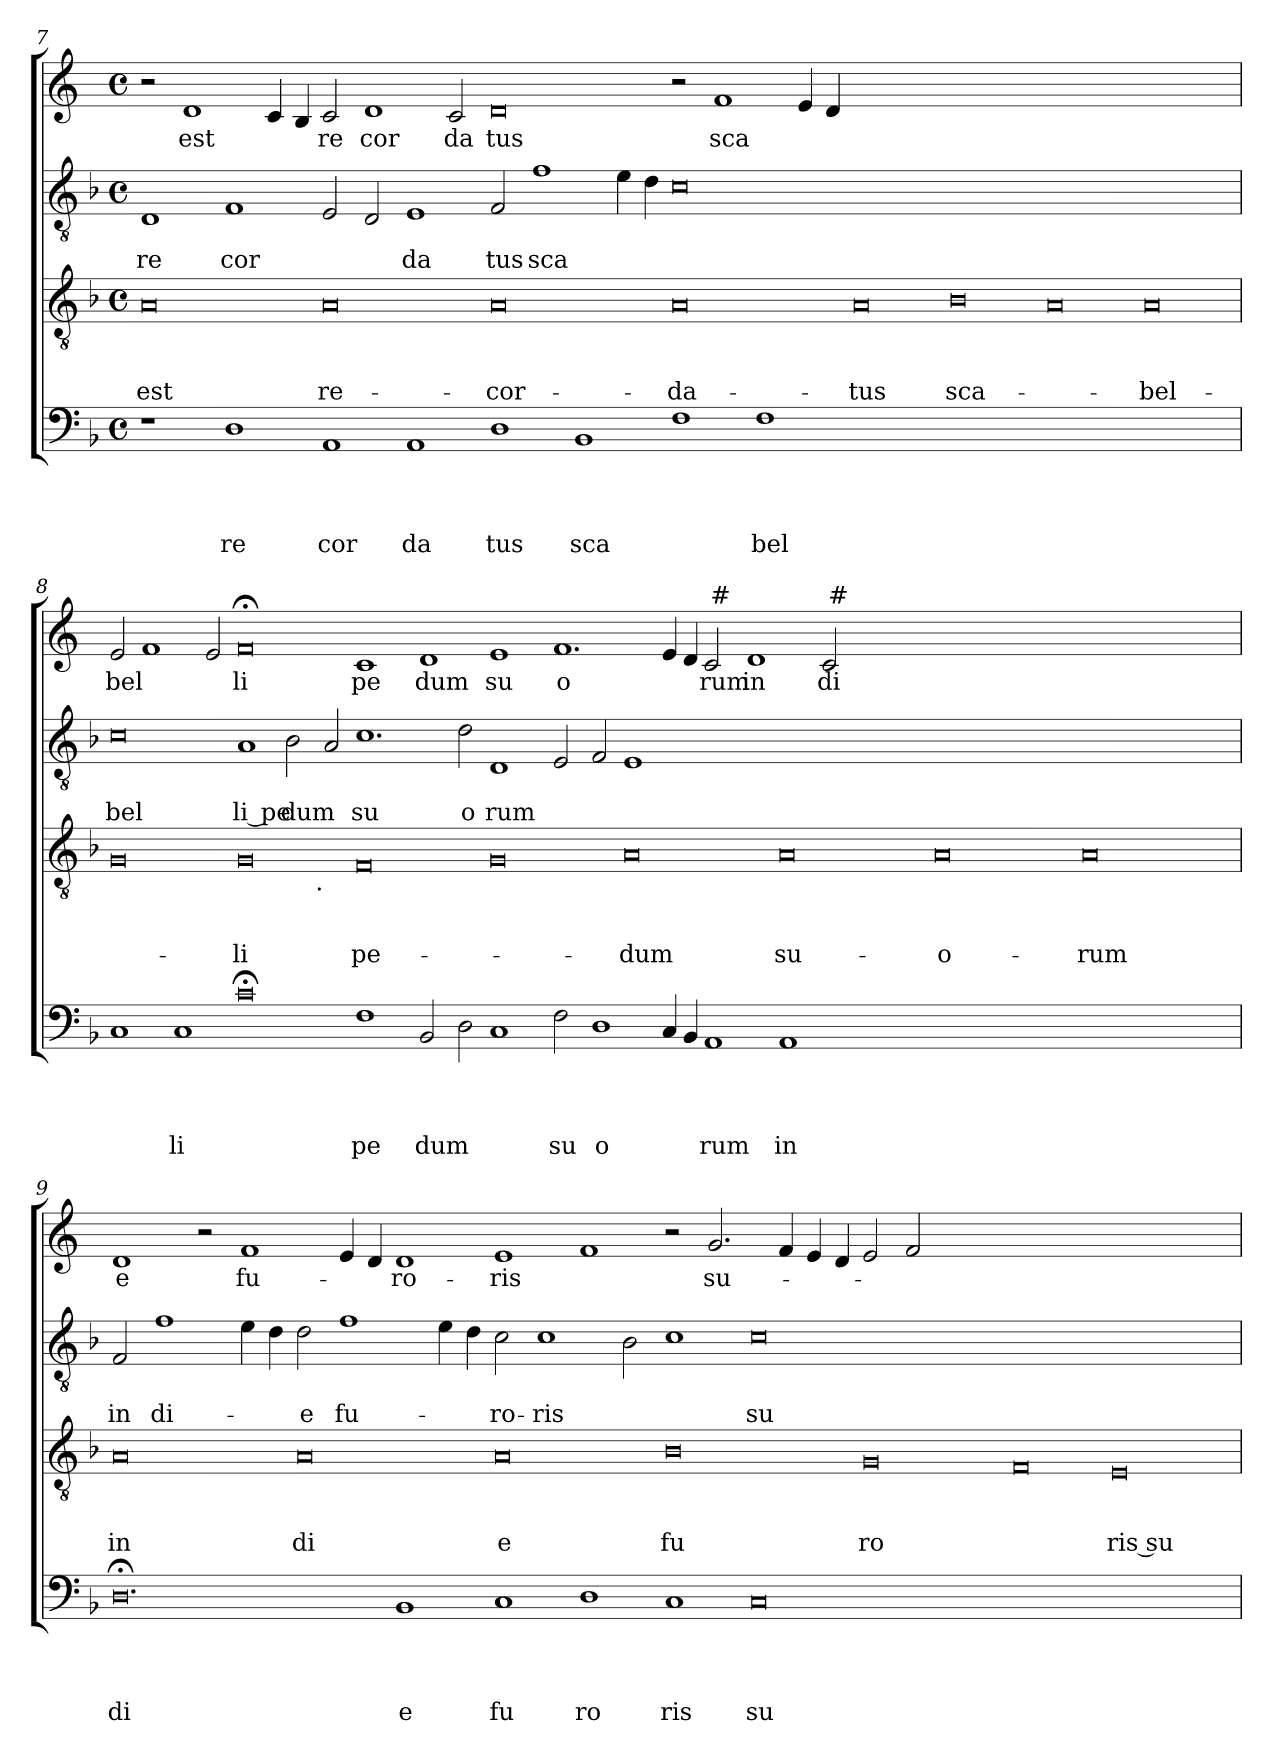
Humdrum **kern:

**kern	**text	**text	**text	**text	**kern	**text	**text	**text	**kern	**text	**text	**kern	**text
*part4	*part4	*part4	*part4	*part4	*part3	*part3	*part3	*part3	*part2	*part2	*part2	*part1	*part1
*staff4	*staff4	*staff4	*staff4	*staff4	*staff3	*staff3	*staff3	*staff3	*staff2	*staff2	*staff2	*staff1	*staff1
!!LO:LB:g=z
*clefF4	*	*	*	*	*clefGv2	*	*	*	*clefGv2	*	*	*clefG2	*
*	*	*	*	*	*	*	*	*	*	*	*	*ITrd-3c-5	*
*k[b-]	*	*	*	*	*k[b-]	*	*	*	*k[b-]	*	*	*k[b-]	*
*F:	*	*	*	*	*F:	*	*	*	*F:	*	*	*F:	*
*M4/4	*	*	*	*	*M4/4	*	*	*	*M4/4	*	*	*M4/4	*
*met(c)	*	*	*	*	*met(c)	*	*	*	*met(c)	*	*	*met(c)	*
=7	=7	=7	=7	=7	=7	=7	=7	=7	=7	=7	=7	=7	=7
!	!	!	!	!	!	!	!	!LO:LY:b	!	!	!LO:LY:b	!	!
1r	.	.	.	.	0A	.	.	est	1D	.	re	2r	.
!	!	!	!	!	!	!	!	!	!	!	!	!	!LO:LY:b
.	.	.	.	.	.	.	.	.	.	.	.	1g	est
!	!	!	!	!LO:LY:b	!	!	!	!	!	!	!LO:LY:b	!	!
1D	.	.	.	re	.	.	.	.	1F	.	cor	.	.
.	.	.	.	.	.	.	.	.	.	.	.	4f/	.
.	.	.	.	.	.	.	.	.	.	.	.	4e/	.
!	!	!	!	!LO:LY:b	!	!	!	!LO:LY:b	!	!	!	!	!LO:LY:b
1AA	.	.	.	cor	0A	.	.	re-	2E/	.	.	2f/	re
!	!	!	!	!	!	!	!	!	!	!	!	!	!LO:LY:b
.	.	.	.	.	.	.	.	.	2D/	.	.	1g	cor
!	!	!	!	!LO:LY:b	!	!	!	!	!	!	!LO:LY:b	!	!
1AA	.	.	.	da	.	.	.	.	1E	.	da	.	.
!	!	!	!	!	!	!	!	!	!	!	!	!	!LO:LY:b
.	.	.	.	.	.	.	.	.	.	.	.	2f/	da
!	!	!	!	!LO:LY:b	!	!	!	!LO:LY:b	!	!	!LO:LY:b	!	!LO:LY:b
1D	.	.	.	tus	0A	.	.	-cor-	2F/	.	tus	0g	tus
!	!	!	!	!	!	!	!	!	!	!	!LO:LY:b	!	!
.	.	.	.	.	.	.	.	.	1f	.	sca	.	.
!	!	!	!	!LO:LY:b	!	!	!	!	!	!	!	!	!
1BB-	.	.	.	sca	.	.	.	.	.	.	.	.	.
.	.	.	.	.	.	.	.	.	4e\	.	.	.	.
.	.	.	.	.	.	.	.	.	4d\	.	.	.	.
!	!	!	!	!	!	!	!	!LO:LY:b	!	!	!	!	!
1F	.	.	.	.	0A	.	.	-da-	0c	.	.	2r	.
!	!	!	!	!	!	!	!	!	!	!	!	!	!LO:LY:b
.	.	.	.	.	.	.	.	.	.	.	.	1b-	sca
!	!	!	!	!LO:LY:b	!	!	!	!	!	!	!	!	!
1F	.	.	.	bel	.	.	.	.	.	.	.	.	.
.	.	.	.	.	.	.	.	.	.	.	.	4a/	.
.	.	.	.	.	.	.	.	.	.	.	.	4g/	.
!	!	!	!	!	!	!	!	!LO:LY:b	!	!	!	!	!
000ryy	.	.	.	.	0A	.	.	-tus	000ryy	.	.	000ryy	.
!	!	!	!	!	!	!	!	!LO:LY:b	!	!	!	!	!
.	.	.	.	.	0B-	.	.	sca-	.	.	.	.	.
.	.	.	.	.	0A	.	.	.	.	.	.	.	.
!	!	!	!	!	!	!	!	!LO:LY:b	!	!	!	!	!
.	.	.	.	.	0A	.	.	-bel-	.	.	.	.	.
!!LO:LB:g=z
=8	=8	=8	=8	=8	=8	=8	=8	=8	=8	=8	=8	=8	=8
!	!	!	!	!	!	!	!	!	!	!	!LO:LY:b	!	!LO:LY:b
*	*	*	*	*	*^	*	*	*	*	*	*	*^	*
*	*	*	*	*	*	*	*	*	*	*	*	*	*	*^	*
1C	.	.	.	.	0G	1ryy	.	.	.	0c	.	bel	2a/	1ryy	1ryy	bel
.	.	.	.	.	.	.	.	.	.	.	.	.	1b-	.	.	.
!	!	!	!	!LO:LY:b	!	!	!	!	!	!	!	!	!	!	!	!
1C	.	.	.	li	.	1ryy	.	.	.	.	.	.	.	1ryy	1ryy	.
.	.	.	.	.	.	.	.	.	.	.	.	.	2a/	.	.	.
!	!	!	!	!	!	!	!	!	!LO:LY:b:rj	!	!	!LO:LY:b:rj	!	!	!	!LO:LY:b
0c;<	.	.	.	.	0G	1ryy	.	.	-li	1A	.	li pe	0b-;	1ryy	1ryy	li
!	!	!	!	!	!	!	!	!	!	!	!	!LO:LY:b	!	!	!	!
.	.	.	.	.	.	4..ryy	.	.	.	2B-\	.	dum	.	1ryy	1ryy	.
!	!	!	!	!	!	!LO:TX:b:t=.	!	!	!	!	!	!	!	!	!	!
.	.	.	.	.	.	1ryy	.	.	.	.	.	.	.	.	.	.
.	.	.	.	.	.	.	.	.	.	2A/	.	.	.	.	.	.
!	!	!	!	!LO:LY:b	!	!	!	!	!LO:LY:b	!	!	!LO:LY:b	!	!	!	!LO:LY:b
1F	.	.	.	pe	0F	.	.	.	pe-	1.c	.	su	1f	1ryy	1ryy	pe
.	.	.	.	.	.	1ryy	.	.	.	.	.	.	.	.	.	.
!	!	!	!	!LO:LY:b	!	!	!	!	!	!	!	!	!	!	!	!LO:LY:b
2BB-/	.	.	.	dum	.	.	.	.	.	.	.	.	1g	1ryy	1ryy	dum
.	.	.	.	.	.	1ryy	.	.	.	.	.	.	.	.	.	.
!	!	!	!	!	!	!	!	!	!	!	!	!LO:LY:b	!	!	!	!
2D\	.	.	.	.	.	.	.	.	.	2d\	.	o	.	.	.	.
!	!	!	!	!	!	!	!	!	!	!	!	!LO:LY:b	!	!	!	!LO:LY:b
1C	.	.	.	.	0G	.	.	.	.	1D	.	rum	1a	1ryy	1ryy	su
.	.	.	.	.	.	1ryy	.	.	.	.	.	.	.	.	.	.
!	!	!	!	!LO:LY:b	!	!	!	!	!	!	!	!	!	!	!	!LO:LY:b:rj
2F\	.	.	.	su	.	.	.	.	.	2E/	.	.	1.b-	1ryy	1ryy	o
.	.	.	.	.	.	1ryy	.	.	.	.	.	.	.	.	.	.
!	!	!	!	!LO:LY:b:rj	!	!	!	!	!	!	!	!	!	!	!	!
1D	.	.	.	o	.	.	.	.	.	2F/	.	.	.	.	.	.
!	!	!	!	!	!	!	!	!	!LO:LY:b	!	!	!	!	!	!	!
.	.	.	.	.	0A	.	.	.	-dum	1E	.	.	.	1ryy	1ryy	.
.	.	.	.	.	.	1ryy	.	.	.	.	.	.	.	.	.	.
4C/	.	.	.	.	.	.	.	.	.	.	.	.	4a/	.	.	.
4BB-/	.	.	.	.	.	.	.	.	.	.	.	.	4g/	.	.	.
!	!	!	!	!LO:LY:b	!	!	!	!	!	!	!	!	!	!	!	!LO:LY:b
1AA	.	.	.	rum	.	.	.	.	.	1%7ryy	.	.	2f/	32ryy	1ryy	rum
!	!	!	!	!	!	!	!	!	!	!	!	!	!	!LO:TX:a:t=#	!	!
.	.	.	.	.	.	.	.	.	.	.	.	.	.	1ryy	.	.
.	.	.	.	.	.	1ryy	.	.	.	.	.	.	.	.	.	.
!	!	!	!	!	!	!	!	!	!	!	!	!	!	!	!	!LO:LY:b
.	.	.	.	.	.	.	.	.	.	.	.	.	1g	.	.	in
!	!	!	!	!LO:LY:b	!	!	!	!	!LO:LY:b	!	!	!	!	!	!	!
1AA	.	.	.	in	0A	.	.	.	su-	.	.	.	.	.	2ryy	.
.	.	.	.	.	.	.	.	.	.	.	.	.	.	1ryy	.	.
.	.	.	.	.	.	1ryy	.	.	.	.	.	.	.	.	.	.
!	!	!	!	!	!	!	!	!	!	!	!	!	!	!	!	!LO:LY:b
.	.	.	.	.	.	.	.	.	.	.	.	.	2f/	.	32ryy	di
!	!	!	!	!	!	!	!	!	!	!	!	!	!	!	!LO:TX:a:t=#	!
.	.	.	.	.	.	.	.	.	.	.	.	.	.	.	1ryy	.
00ryy	.	.	.	.	.	.	.	.	.	.	.	.	00ryy	.	.	.
.	.	.	.	.	.	.	.	.	.	.	.	.	.	1ryy	.	.
.	.	.	.	.	.	1ryy	.	.	.	.	.	.	.	.	.	.
.	.	.	.	.	.	.	.	.	.	.	.	.	.	.	1ryy	.
!	!	!	!	!	!	!	!	!	!LO:LY:b	!	!	!	!	!	!	!
.	.	.	.	.	0A	.	.	.	-o-	.	.	.	.	.	.	.
.	.	.	.	.	.	.	.	.	.	.	.	.	.	1ryy	.	.
.	.	.	.	.	.	1ryy	.	.	.	.	.	.	.	.	.	.
.	.	.	.	.	.	.	.	.	.	.	.	.	.	.	1ryy	.
.	.	.	.	.	.	.	.	.	.	.	.	.	.	1ryy	.	.
.	.	.	.	.	.	1ryy	.	.	.	.	.	.	.	.	.	.
.	.	.	.	.	.	.	.	.	.	.	.	.	.	.	1ryy	.
!	!	!	!	!	!	!	!	!	!LO:LY:b	!	!	!	!	!	!	!
.	.	.	.	.	0A	.	.	.	-rum	.	.	.	.	.	.	.
.	.	.	.	.	.	.	.	.	.	.	.	.	.	1ryy	.	.
.	.	.	.	.	.	1ryy	.	.	.	.	.	.	.	.	.	.
.	.	.	.	.	.	.	.	.	.	.	.	.	.	.	1ryy	.
1ryy	.	.	.	.	.	.	.	.	.	.	.	.	1ryy	.	.	.
.	.	.	.	.	.	.	.	.	.	.	.	.	.	2ryy	.	.
.	.	.	.	.	.	2ryy	.	.	.	.	.	.	.	.	.	.
.	.	.	.	.	.	.	.	.	.	.	.	.	.	4...ryy	4...ryy	.
.	.	.	.	.	.	16ryy	.	.	.	.	.	.	.	.	.	.
!!LO:PB:g=z
=9	=9	=9	=9	=9	=9	=9	=9	=9	=9	=9	=9	=9	=9	=9	=9	=9
!	!	!	!	!LO:LY:b	!	!	!	!	!LO:LY:b	!	!	!LO:LY:b	!	!	!	!LO:LY:b
*	*	*	*	*	*v	*v	*	*	*	*	*	*	*v	*v	*v	*
0.D;<	.	.	.	di	0A	.	.	in	2F/	.	in	1g	e
!	!	!	!	!	!	!	!	!	!	!	!LO:LY:b	!	!
.	.	.	.	.	.	.	.	.	1f	.	di-	.	.
.	.	.	.	.	.	.	.	.	.	.	.	2r	.
!	!	!	!	!	!	!	!	!	!	!	!	!	!LO:LY:b
.	.	.	.	.	.	.	.	.	4e\	.	.	1b-	fu-
.	.	.	.	.	.	.	.	.	4d\	.	.	.	.
!	!	!	!	!	!	!	!	!LO:LY:b	!	!	!LO:LY:b	!	!
.	.	.	.	.	0A	.	.	di	2d\	.	-e	.	.
!	!	!	!	!	!	!	!	!	!	!	!LO:LY:b	!	!
.	.	.	.	.	.	.	.	.	1f	.	fu-	4a/	.
.	.	.	.	.	.	.	.	.	.	.	.	4g/	.
!	!	!	!	!LO:LY:b	!	!	!	!	!	!	!	!	!LO:LY:b
1BB-	.	.	.	e	.	.	.	.	.	.	.	1g	-ro-
.	.	.	.	.	.	.	.	.	4e\	.	.	.	.
.	.	.	.	.	.	.	.	.	4d\	.	.	.	.
!	!	!	!	!LO:LY:b	!	!	!	!LO:LY:b	!	!	!LO:LY:b	!	!LO:LY:b
1C	.	.	.	fu	0A	.	.	e	2c\	.	-ro-	1a	-ris
!	!	!	!	!	!	!	!	!	!	!	!LO:LY:b	!	!
.	.	.	.	.	.	.	.	.	1c	.	-ris	.	.
!	!	!	!	!LO:LY:b	!	!	!	!	!	!	!	!	!
1D	.	.	.	ro	.	.	.	.	.	.	.	1b-	.
.	.	.	.	.	.	.	.	.	2B-\	.	.	.	.
!	!	!	!	!LO:LY:b	!	!	!	!LO:LY:b	!	!	!	!	!
1C	.	.	.	ris	0B-	.	.	fu	1c	.	.	2r	.
!	!	!	!	!	!	!	!	!	!	!	!	!	!LO:LY:b
.	.	.	.	.	.	.	.	.	.	.	.	2.cc/	su-
!	!	!	!	!LO:LY:b	!	!	!	!	!	!	!LO:LY:b	!	!
0C	.	.	.	su	.	.	.	.	0c	.	su-	.	.
.	.	.	.	.	.	.	.	.	.	.	.	4b-/	.
.	.	.	.	.	.	.	.	.	.	.	.	4a/	.
.	.	.	.	.	.	.	.	.	.	.	.	4g/	.
!	!	!	!	!	!	!	!	!LO:LY:b	!	!	!	!	!
.	.	.	.	.	0G	.	.	ro	.	.	.	2a/	.
.	.	.	.	.	.	.	.	.	.	.	.	2b-</	.
00ryy	.	.	.	.	.	.	.	.	00ryy	.	.	00ryy	.
.	.	.	.	.	0F	.	.	.	.	.	.	.	.
!	!	!	!	!	!	!	!	!LO:LY:b	!	!	!	!	!
.	.	.	.	.	0E	.	.	ris su	.	.	.	.	.
1ryy	.	.	.	.	.	.	.	.	1ryy	.	.	1ryy	.
=	=	=	=	=	=	=	=	=	=	=	=	=	=
*-	*-	*-	*-	*-	*-	*-	*-	*-	*-	*-	*-	*-	*-
